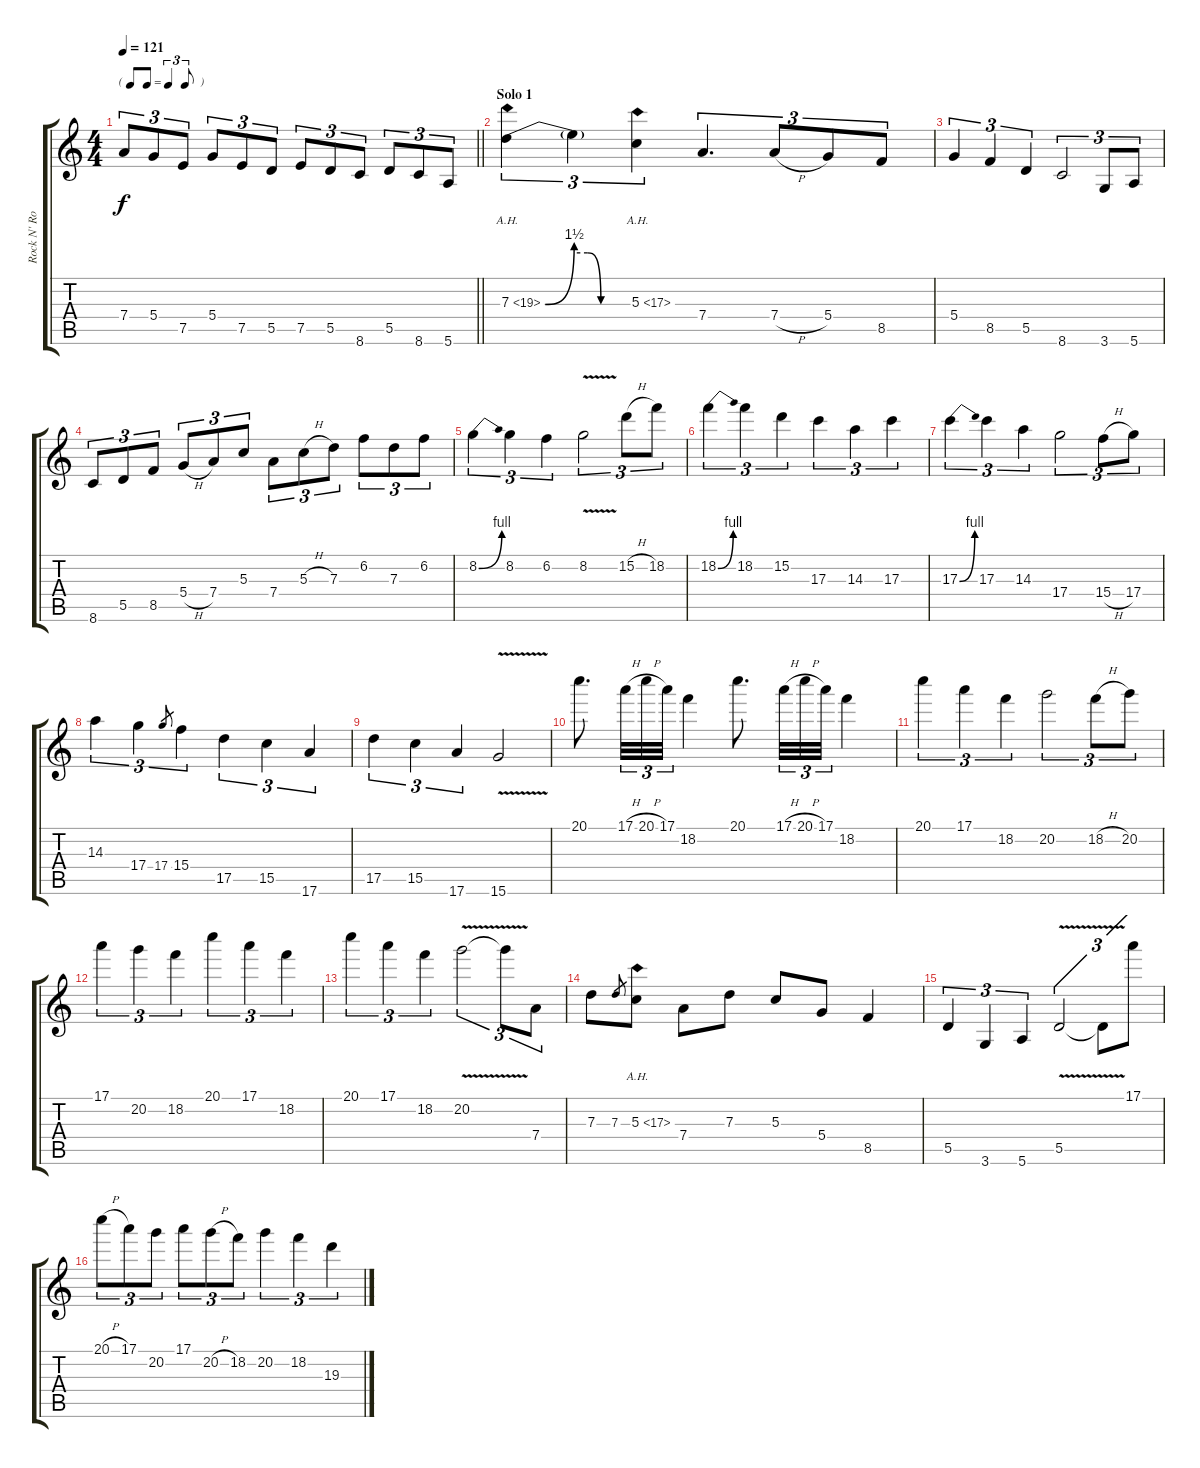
\track ("Rock N' Rolf" "Rock N' Ro") {instrument distortionguitar}
\staff {score tabs}
\tuning (E4 B3 G3 D3 A2 E2) {hide}
\ts (4 4)
\tf triplet8th
\tempo 121
\clef g2
\barLineRight lightlight
\ks c
7.4.8{tu (3 2) dy f} 5.4.8{tu (3 2)} 7.5.8{tu (3 2)} 5.4.8{tu (3 2)} 7.5.8{tu (3 2)} 5.5.8{tu (3 2)} 7.5.8{tu (3 2)} 5.5.8{tu (3 2)} 8.6.8{tu (3 2)} 5.5.8{tu (3 2)} 8.6.8{tu (3 2)} 5.6.8{tu (3 2)} |
\section ("" "Solo 1")
7.3{be (bend 0 0 60 6) ah 12}.4{tu (3 2)} 7.3{be (custom 0 4 15 4 30 0 60 0) t}.4{tu (3 2)} 5.3{ah 12}.4{tu (3 2)} 7.4.4{d tu (3 2)} 7.4{h}.8{tu (3 2)} 5.4.8{tu (3 2)} 8.5.8{tu (3 2)} |
5.4.4{tu (3 2)} 8.5.4{tu (3 2)} 5.5.4{tu (3 2)} 8.6.2{tu (3 2)} 3.6.8{tu (3 2)} 5.6.8{tu (3 2)} |
8.6.8{tu (3 2)} 5.5.8{tu (3 2)} 8.5.8{tu (3 2)} 5.4{h}.8{tu (3 2)} 7.4.8{tu (3 2)} 5.3.8{tu (3 2)} 7.4.8{tu (3 2)} 5.3{h}.8{tu (3 2)} 7.3.8{tu (3 2)} 6.2.8{tu (3 2)} 7.3.8{tu (3 2)} 6.2.8{tu (3 2)} |
8.2{be (bend 0 0 60 4)}.4{tu (3 2)} 8.2.4{tu (3 2)} 6.2.4{tu (3 2)} 8.2{v}.2{tu (3 2)} 15.2{h}.8{tu (3 2)} 18.2.8{tu (3 2)} |
18.2{be (bend 0 0 60 4)}.4{tu (3 2)} 18.2.4{tu (3 2)} 15.2.4{tu (3 2)} 17.3.4{tu (3 2)} 14.3.4{tu (3 2)} 17.3.4{tu (3 2)} |
17.3{be (bend 0 0 60 4)}.4{tu (3 2)} 17.3.4{tu (3 2)} 14.3.4{tu (3 2)} 17.4.2{tu (3 2)} 15.4{h}.8{tu (3 2)} 17.4.8{tu (3 2)} |
14.3.4{tu (3 2)} 17.4.4{tu (3 2)} 17.4.8{gr} 15.4.4{tu (3 2)} 17.5.4{tu (3 2)} 15.5.4{tu (3 2)} 17.6.4{tu (3 2)} |
17.5.4{tu (3 2)} 15.5.4{tu (3 2)} 17.6.4{tu (3 2)} 15.6{v}.2 |
20.1.8{d} 17.1{h}.32{tu (3 2)} 20.1{h}.32{tu (3 2)} 17.1.32{tu (3 2)} 18.2.4 20.1.8{d} 17.1{h}.32{tu (3 2)} 20.1{h}.32{tu (3 2)} 17.1.32{tu (3 2)} 18.2.4 |
20.1.4{tu (3 2)} 17.1.4{tu (3 2)} 18.2.4{tu (3 2)} 20.2.2{tu (3 2)} 18.2{h}.8{tu (3 2)} 20.2.8{tu (3 2)} |
17.1.4{tu (3 2)} 20.2.4{tu (3 2)} 18.2.4{tu (3 2)} 20.1.4{tu (3 2)} 17.1.4{tu (3 2)} 18.2.4{tu (3 2)} |
20.1.4{tu (3 2)} 17.1.4{tu (3 2)} 18.2.4{tu (3 2)} 20.2{v}.2{tu (3 2)} 20.2{t}.8{tu (3 2)} 7.4.8{tu (3 2)} |
7.3.8 7.3.8{gr} 5.3{ah 12}.8 7.4.8 7.3.8 5.3.8 5.4.8 8.5.4 |
5.5.4{tu (3 2)} 3.6.4{tu (3 2)} 5.6.4{tu (3 2)} 5.5{v}.2{tu (3 2)} 5.5{t}.8{tu (3 2)} 17.1.8{tu (3 2)} |
20.1{h}.8{tu (3 2)} 17.1.8{tu (3 2)} 20.2.8{tu (3 2)} 17.1.8{tu (3 2)} 20.2{h}.8{tu (3 2)} 18.2.8{tu (3 2)} 20.2.4{tu (3 2)} 18.2.4{tu (3 2)} 19.3.4{tu (3 2)}
